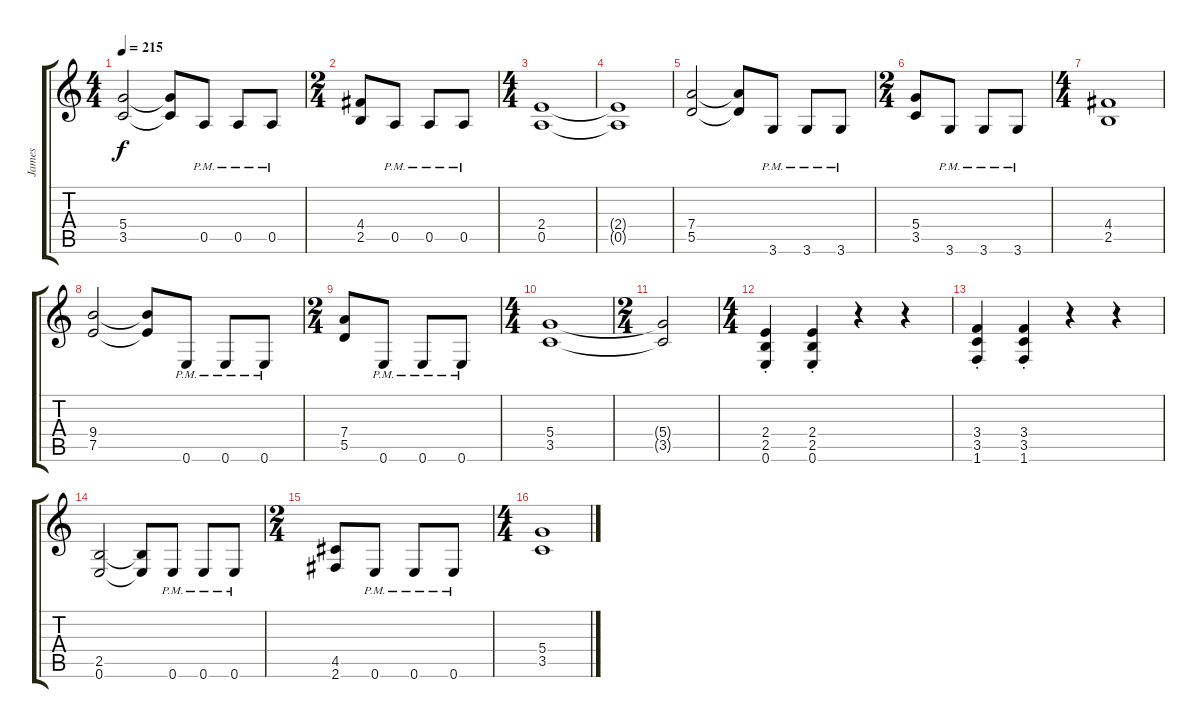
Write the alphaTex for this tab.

\track ("James" "James") {instrument overdrivenguitar}
\staff {score tabs}
\tuning (E4 B3 G3 D3 A2 E2) {hide}
\ts (4 4)
\tempo 215
\clef g2
\ks c
(5.4 3.5).2{dy f} (5.4{t} 3.5{t}).8 0.5{pm}.8 0.5{pm}.8 0.5{pm}.8 |
\ts (2 4)
(4.4 2.5).8 0.5{pm}.8 0.5{pm}.8 0.5{pm}.8 |
\ts (4 4)
(2.4 0.5).1 |
(2.4{t} 0.5{t}).1 |
(7.4 5.5).2 (7.4{t} 5.5{t}).8 3.6{pm}.8 3.6{pm}.8 3.6{pm}.8 |
\ts (2 4)
(5.4 3.5).8 3.6{pm}.8 3.6{pm}.8 3.6{pm}.8 |
\ts (4 4)
(4.4 2.5).1 |
(9.4 7.5).2 (9.4{t} 7.5{t}).8 0.6{pm}.8 0.6{pm}.8 0.6{pm}.8 |
\ts (2 4)
(7.4 5.5).8 0.6{pm}.8 0.6{pm}.8 0.6{pm}.8 |
\ts (4 4)
(5.4 3.5).1 |
\ts (2 4)
(5.4{t} 3.5{t}).2 |
\ts (4 4)
(2.4{st} 2.5{st} 0.6{st}).4 (2.4{st} 2.5{st} 0.6{st}).4 r.4 r.4 |
(3.4{st} 3.5{st} 1.6{st}).4 (3.4{st} 3.5{st} 1.6{st}).4 r.4 r.4 |
(2.5 0.6).2 (2.5{t} 0.6{t}).8 0.6{pm}.8 0.6{pm}.8 0.6{pm}.8 |
\ts (2 4)
(4.5 2.6).8 0.6{pm}.8 0.6{pm}.8 0.6{pm}.8 |
\ts (4 4)
(5.4 3.5).1
